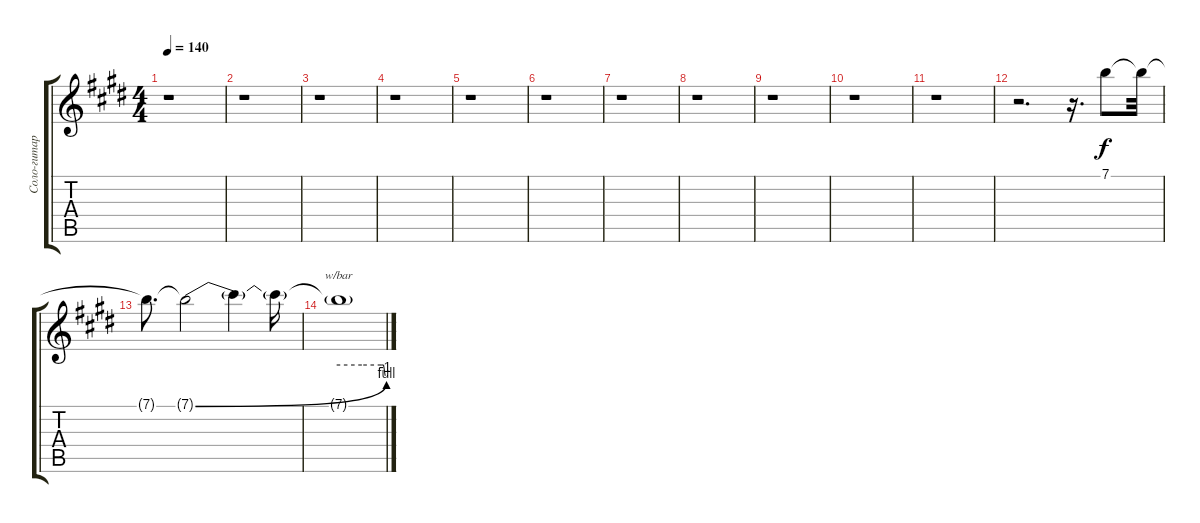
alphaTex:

\track ("Соло-гитара" "Соло-гитар") {instrument overdrivenguitar}
\staff {score tabs}
\tuning (E4 B3 G3 D3 A2 E2) {hide}
\ts (4 4)
\tempo 140
\clef g2
\ks c#minor
r.1{dy f} |
r.1 |
r.1 |
r.1 |
r.1 |
r.1 |
r.1 |
r.1 |
r.1 |
r.1 |
r.1 |
r.2{d} r.16{d} 7.1.8 7.1{t}.32 |
7.1{t}.8{d} 7.1{be (bend 0 0 60 4) t}.2 7.1{t}.4 7.1{t}.16 |
7.1{t}.1{tbe (custom default 0 0 30 0 55 0 58 0 60 -4)}
